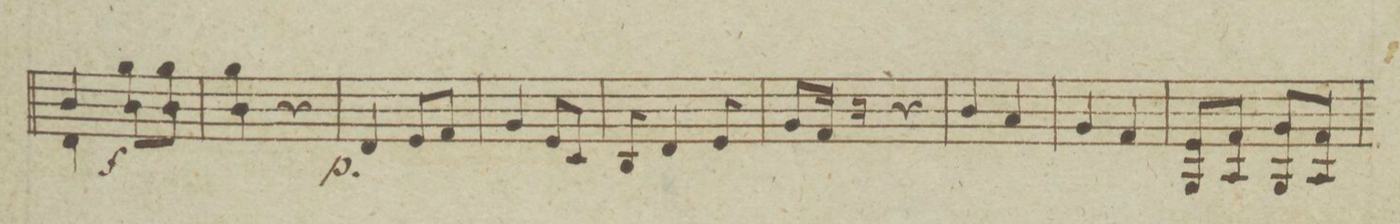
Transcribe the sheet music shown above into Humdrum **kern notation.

**kern	**dynam
*I"Violino Primo	*
*clefG2	*
*k[f#]	*
*met(c)	*
*M2/4	*
*^	*
4b/	4d\	.
8ggL 8b\	4ryy	f
8ggJ 8b\	.	.
*v	*v	*
=93	=93
4gg 4b\	.
4r	.
=94	=94
4d/	p
8e/L	.
8f#/J	.
=95	=95
4g/	.
8e/L	.
8c/J	.
=96	=96
8B/	.
4d/	.
8e/	.
=97	=97
8g/L	.
16f#/Jk	.
16r	.
4r	.
=98	=98
4b/	.
4a/	.
=99	=99
4g/	.
4f#/	.
=100	=100
8eL 8G/	.
8f#J 8A/	.
8gL 8G/	.
8f#J 8A/	.
=101	=101
*-	*-
